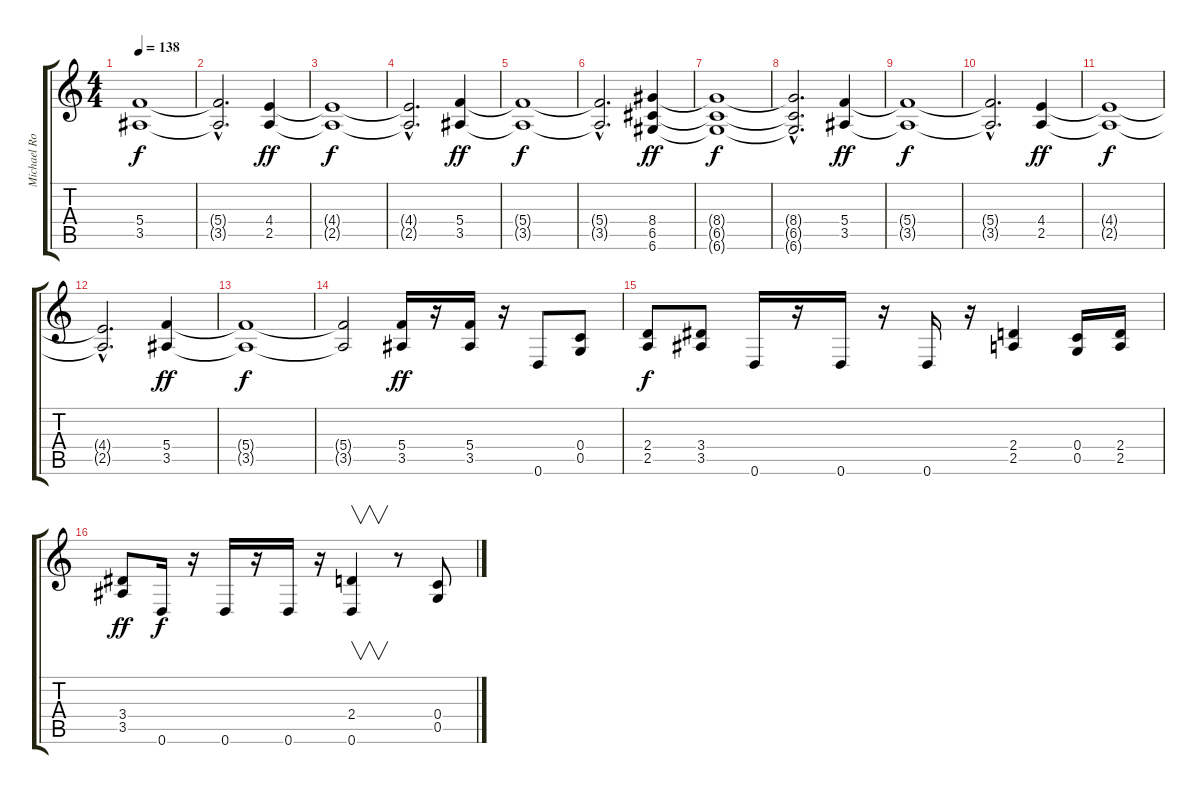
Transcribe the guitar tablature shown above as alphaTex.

\track ("Michael Romeo" "Michael Ro") {instrument distortionguitar}
\staff {score tabs}
\tuning (D4 A3 F3 C3 G2 D2) {hide}
\ts (4 4)
\tempo 138
\clef g2
\ks c
(5.4{t} 3.5{t}).1{dy f} |
(5.4{hac t} 3.5{hac t}).2{d} (4.4 2.5).4{dy ff} |
(4.4{t} 2.5{t}).1{dy f} |
(4.4{hac t} 2.5{hac t}).2{d} (5.4 3.5).4{dy ff} |
(5.4{t} 3.5{t}).1{dy f} |
(5.4{hac t} 3.5{hac t}).2{d} (8.4 6.5 6.6).4{dy ff} |
(8.4{t} 6.5{t} 6.6{t}).1{dy f} |
(8.4{hac t} 6.5{hac t} 6.6{hac t}).2{d} (5.4 3.5).4{dy ff} |
(5.4{t} 3.5{t}).1{dy f} |
(5.4{hac t} 3.5{hac t}).2{d} (4.4 2.5).4{dy ff} |
(4.4{t} 2.5{t}).1{dy f} |
(4.4{hac t} 2.5{hac t}).2{d} (5.4 3.5).4{dy ff} |
(5.4{t} 3.5{t}).1{dy f} |
(5.4{t} 3.5{t}).2 (5.4 3.5).16{dy ff} r.16 (5.4 3.5).16 r.16 0.6.8 (0.4 0.5).8 |
(2.4 2.5).8{dy f} (3.4 3.5).8 0.6.16 r.16 0.6.16 r.16 0.6.16 r.16 (2.4 2.5).4 (0.4 0.5).16 (2.4 2.5).16 |
(3.4 3.5).8{dy ff} 0.6.16{dy f} r.16 0.6.16 r.16 0.6.16 r.16 (2.4 0.6).4{v} r.8 (0.4 0.5).8
